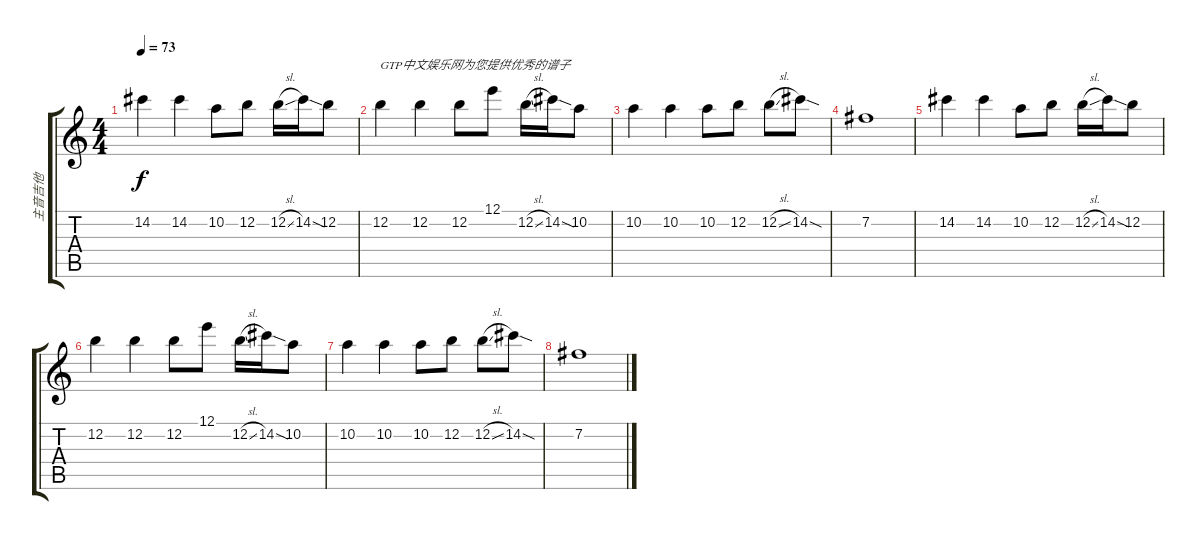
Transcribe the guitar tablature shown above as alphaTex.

\track ("主音吉他" "主音吉他") {instrument electricguitarclean}
\staff {score tabs}
\tuning (E4 B3 G3 D3 A2 E2) {hide}
\ts (4 4)
\tempo 73
\clef g2
\ks c
14.2.4{dy f instrument electricguitarclean} 14.2.4 10.2.8 12.2.8 12.2{sl}.16 14.2{sod}.16 12.2.8 |
12.2.4{txt "GTP中文娱乐网为您提供优秀的谱子"} 12.2.4 12.2.8 12.1.8 12.2{sl}.16 14.2{sod}.16 10.2.8 |
10.2.4 10.2.4 10.2.8 12.2.8 12.2{sl}.8 14.2{sod}.8 |
7.2.1 |
14.2.4 14.2.4 10.2.8 12.2.8 12.2{sl}.16 14.2{sod}.16 12.2.8 |
12.2.4 12.2.4 12.2.8 12.1.8 12.2{sl}.16 14.2{sod}.16 10.2.8 |
10.2.4 10.2.4 10.2.8 12.2.8 12.2{sl}.8 14.2{sod}.8 |
7.2.1
